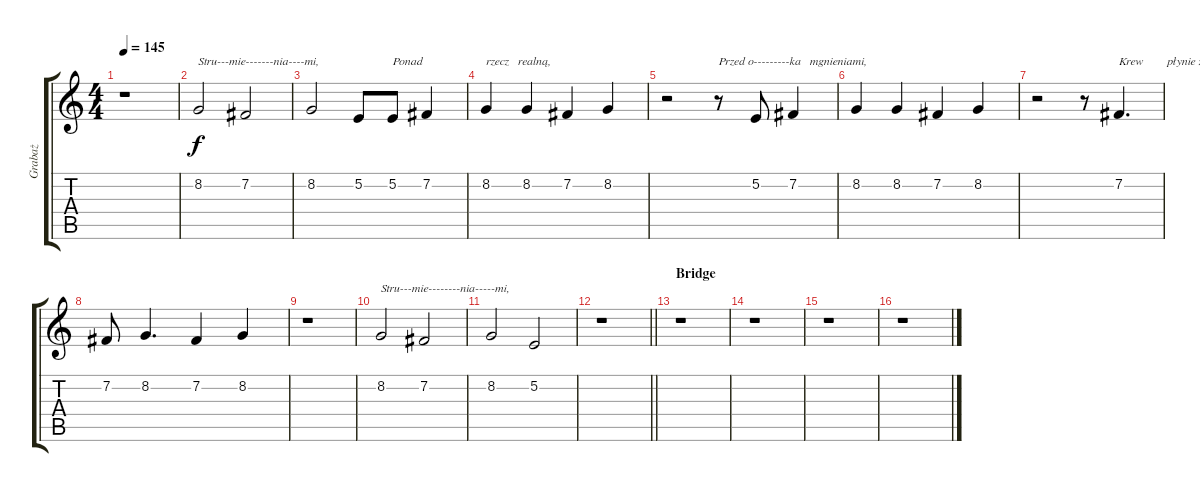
\track ("Grabaż" "Grabaż") {instrument lead6voice}
\staff {score tabs}
\tuning (E4 B3 G3 D3 A2 E2) {hide}
\ts (4 4)
\tempo 145
\clef g2
\ks c
r.1{dy f} |
8.2.2{txt "Stru---mie-------nia----mi,"} 7.2.2 |
8.2.2 5.2.8 5.2.8{txt "Ponad"} 7.2.4 |
8.2.4{txt "rzecz   realną,"} 8.2.4 7.2.4 8.2.4 |
r.2 r.8{txt "Przed o---------ka   mgnieniami,"} 5.2.8 7.2.4 |
8.2.4 8.2.4 7.2.4 8.2.4 |
r.2 r.8 7.2.4{d txt "Krew        płynie z szafy,"} |
7.2.8 8.2.4{d} 7.2.4 8.2.4 |
r.1 |
8.2.2{txt "Stru---mie--------nia-----mi,"} 7.2.2 |
8.2.2 5.2.2 |
\barLineRight lightlight
r.1 |
\section ("" "Bridge")
r.1 |
r.1 |
r.1 |
r.1
